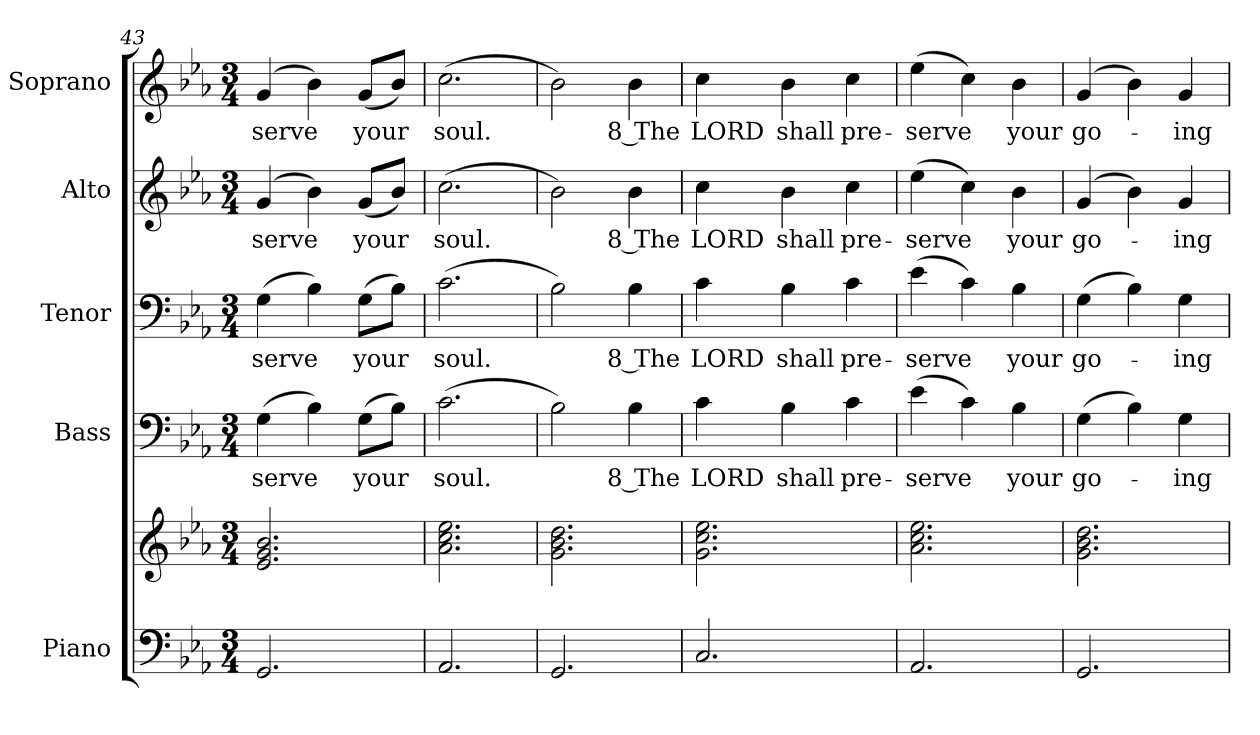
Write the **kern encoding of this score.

**kern	**kern	**kern	**text	**kern	**text	**kern	**text	**kern	**text
*part5	*part5	*part4	*part4	*part3	*part3	*part2	*part2	*part1	*part1
*staff6	*staff5	*staff4	*staff4	*staff3	*staff3	*staff2	*staff2	*staff1	*staff1
*I"Piano	*	*I"Bass	*	*I"Tenor	*	*I"Alto	*	*I"Soprano	*
*I'Pno.	*	*I'B.	*	*I'T.	*	*I'A.	*	*I'S.	*
*clefF4	*clefG2	*clefF4	*	*clefF4	*	*clefG2	*	*clefG2	*
*k[b-e-a-]	*k[b-e-a-]	*k[b-e-a-]	*	*k[b-e-a-]	*	*k[b-e-a-]	*	*k[b-e-a-]	*
*E-:	*E-:	*E-:	*	*E-:	*	*E-:	*	*E-:	*
*M3/4	*M3/4	*M3/4	*	*M3/4	*	*M3/4	*	*M3/4	*
=43	=43	=43	=43	=43	=43	=43	=43	=43	=43
!	!	!	!LO:LY:b:color=#000000	!	!	!	!	!	!
!	!	!	!	!	!LO:LY:b:color=#000000	!	!	!	!
!	!	!	!	!	!	!	!LO:LY:b:color=#000000	!	!
!	!	!	!	!	!	!	!	!	!LO:LY:b:color=#000000
2.GGi/	2.e-i/ 2.gi 2.b-i	(4Gi\	-serve	(4Gi\	-serve	(4gi/	-serve	(4gi/	-serve
.	.	4B-i\)	.	4B-i\)	.	4b-i\)	.	4b-i\)	.
!	!	!	!LO:LY:b:color=#000000	!	!	!	!	!	!
!	!	!	!	!	!LO:LY:b:color=#000000	!	!	!	!
!	!	!	!	!	!	!	!LO:LY:b:color=#000000	!	!
!	!	!	!	!	!	!	!	!	!LO:LY:b:color=#000000
.	.	(8Gi\L	your	(8Gi\L	your	(8gi/L	your	(8gi/L	your
.	.	8B-i\J)	.	8B-i\J)	.	8b-i/J)	.	8b-i/J)	.
!!LO:PB:g=z
=44	=44	=44	=44	=44	=44	=44	=44	=44	=44
!	!	!	!LO:LY:b:color=#000000	!	!	!	!	!	!
!	!	!	!	!	!LO:LY:b:color=#000000	!	!	!	!
!	!	!	!	!	!	!	!LO:LY:b:color=#000000	!	!
!	!	!	!	!	!	!	!	!	!LO:LY:b:color=#000000
2.AA-i/	2.a-i\ 2.cci 2.ee-i	(2.ci\	soul.	(2.ci\	soul.	(2.cci\	soul.	(2.cci\	soul.
=45	=45	=45	=45	=45	=45	=45	=45	=45	=45
2.GGi/	2.gi\ 2.b-i 2.ddi	2B-i\)	.	2B-i\)	.	2b-i\)	.	2b-i\)	.
!	!	!	!LO:LY:b:color=#000000	!	!	!	!	!	!
!	!	!	!	!	!LO:LY:b:color=#000000	!	!	!	!
!	!	!	!	!	!	!	!LO:LY:b:color=#000000	!	!
!	!	!	!	!	!	!	!	!	!LO:LY:b:color=#000000
.	.	4B-i\	8 The	4B-i\	8 The	4b-i\	8 The	4b-i\	8 The
=46	=46	=46	=46	=46	=46	=46	=46	=46	=46
!	!	!	!LO:LY:b:color=#000000	!	!	!	!	!	!
!	!	!	!	!	!LO:LY:b:color=#000000	!	!	!	!
!	!	!	!	!	!	!	!LO:LY:b:color=#000000	!	!
!	!	!	!	!	!	!	!	!	!LO:LY:b:color=#000000
2.Ci/	2.gi\ 2.cci 2.ee-i	4ci\	LORD	4ci\	LORD	4cci\	LORD	4cci\	LORD
!	!	!	!LO:LY:b:color=#000000	!	!	!	!	!	!
!	!	!	!	!	!LO:LY:b:color=#000000	!	!	!	!
!	!	!	!	!	!	!	!LO:LY:b:color=#000000	!	!
!	!	!	!	!	!	!	!	!	!LO:LY:b:color=#000000
.	.	4B-i\	shall	4B-i\	shall	4b-i\	shall	4b-i\	shall
!	!	!	!LO:LY:b:color=#000000	!	!	!	!	!	!
!	!	!	!	!	!LO:LY:b:color=#000000	!	!	!	!
!	!	!	!	!	!	!	!LO:LY:b:color=#000000	!	!
!	!	!	!	!	!	!	!	!	!LO:LY:b:color=#000000
.	.	4ci\	pre-	4ci\	pre-	4cci\	pre-	4cci\	pre-
!!LO:PB:g=z
=47	=47	=47	=47	=47	=47	=47	=47	=47	=47
!	!	!	!LO:LY:b:color=#000000	!	!	!	!	!	!
!	!	!	!	!	!LO:LY:b:color=#000000	!	!	!	!
!	!	!	!	!	!	!	!LO:LY:b:color=#000000	!	!
!	!	!	!	!	!	!	!	!	!LO:LY:b:color=#000000
2.AA-i/	2.a-i\ 2.cci 2.ee-i	(4e-i\	-serve	(4e-i\	-serve	(4ee-i\	-serve	(4ee-i\	-serve
.	.	4ci\)	.	4ci\)	.	4cci\)	.	4cci\)	.
!	!	!	!LO:LY:b:color=#000000	!	!	!	!	!	!
!	!	!	!	!	!LO:LY:b:color=#000000	!	!	!	!
!	!	!	!	!	!	!	!LO:LY:b:color=#000000	!	!
!	!	!	!	!	!	!	!	!	!LO:LY:b:color=#000000
.	.	4B-i\	your	4B-i\	your	4b-i\	your	4b-i\	your
=48	=48	=48	=48	=48	=48	=48	=48	=48	=48
!	!	!	!LO:LY:b:color=#000000	!	!	!	!	!	!
!	!	!	!	!	!LO:LY:b:color=#000000	!	!	!	!
!	!	!	!	!	!	!	!LO:LY:b:color=#000000	!	!
!	!	!	!	!	!	!	!	!	!LO:LY:b:color=#000000
2.GGi/	2.gi\ 2.b-i 2.ddi	(4Gi\	go-	(4Gi\	go-	(4gi/	go-	(4gi/	go-
.	.	4B-i\)	.	4B-i\)	.	4b-i\)	.	4b-i\)	.
!	!	!	!LO:LY:b:color=#000000	!	!	!	!	!	!
!	!	!	!	!	!LO:LY:b:color=#000000	!	!	!	!
!	!	!	!	!	!	!	!LO:LY:b:color=#000000	!	!
!	!	!	!	!	!	!	!	!	!LO:LY:b:color=#000000
.	.	4Gi\	-ing	4Gi\	-ing	4gi/	-ing	4gi/	-ing
=	=	=	=	=	=	=	=	=	=
*-	*-	*-	*-	*-	*-	*-	*-	*-	*-
